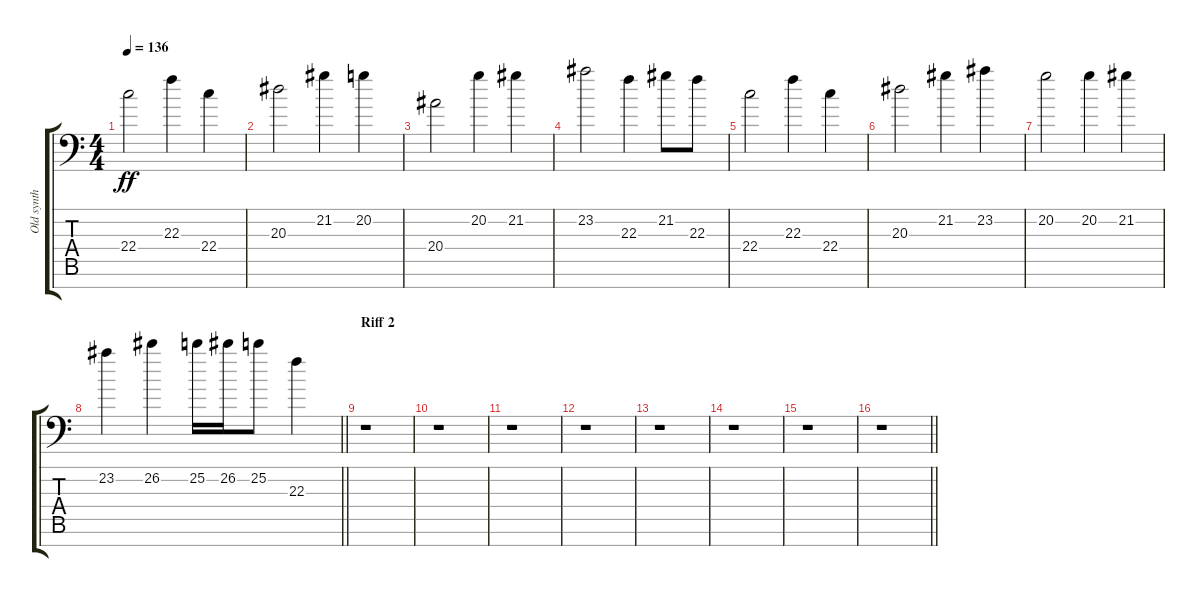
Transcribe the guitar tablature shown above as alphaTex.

\track ("Old synth" "Old synth") {instrument lead4chiff}
\staff {score tabs}
\tuning (A7 B3 G3 D3 A2 E2 C-1) {hide}
\ts (4 4)
\tempo 136
\clef f4
\ks c
22.4.2{dy ff} 22.3.4 22.4.4 |
20.3.2 21.2.4 20.2.4 |
20.4.2 20.2.4 21.2.4 |
23.2.2 22.3.4 21.2.8 22.3.8 |
22.4.2 22.3.4 22.4.4 |
20.3.2 21.2.4 23.2.4 |
20.2.2 20.2.4 21.2.4 |
\barLineRight lightlight
23.2.4 26.2.4 25.2.16 26.2.16 25.2.8 22.3.4 |
\section ("" "Riff 2")
r.1 |
r.1 |
r.1 |
r.1 |
r.1 |
r.1 |
r.1 |
\barLineRight lightlight
r.1
